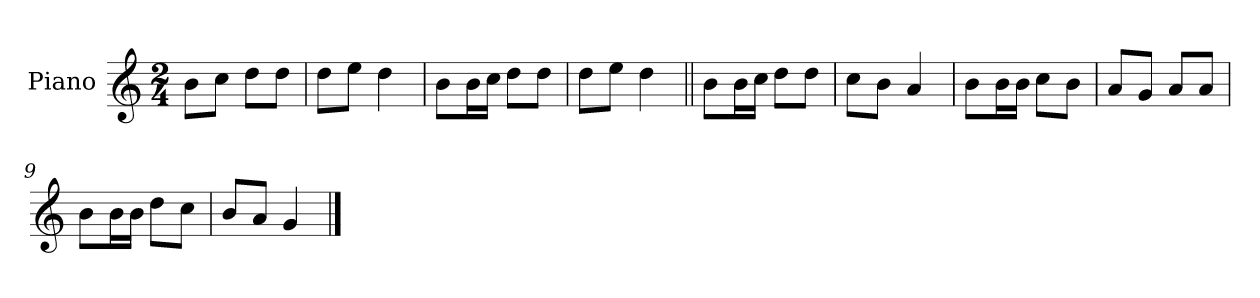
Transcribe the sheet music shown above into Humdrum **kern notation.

**kern
*part1
*staff1
*I"Piano
*I'Pno.
*clefG2
*k[]
*M2/4
=1
8b\L
8cc\J
8dd\L
8dd\J
=2
8dd\L
8ee\J
4dd\
=3
8b\L
16b\L
16cc\JJ
8dd\L
8dd\J
=4
8dd\L
8ee\J
4dd\
=5||
8b\L
16b\L
16cc\JJ
8dd\L
8dd\J
=6
8cc\L
8b\J
4a/
=7
8b\L
16b\L
16b\JJ
8cc\L
8b\J
=8
8a/L
8g/J
8a/L
8a/J
!!LO:LB:g=z
=9
8b\L
16b\L
16b\JJ
8dd\L
8cc\J
=10
8b/L
8a/J
4g/
==
*-
